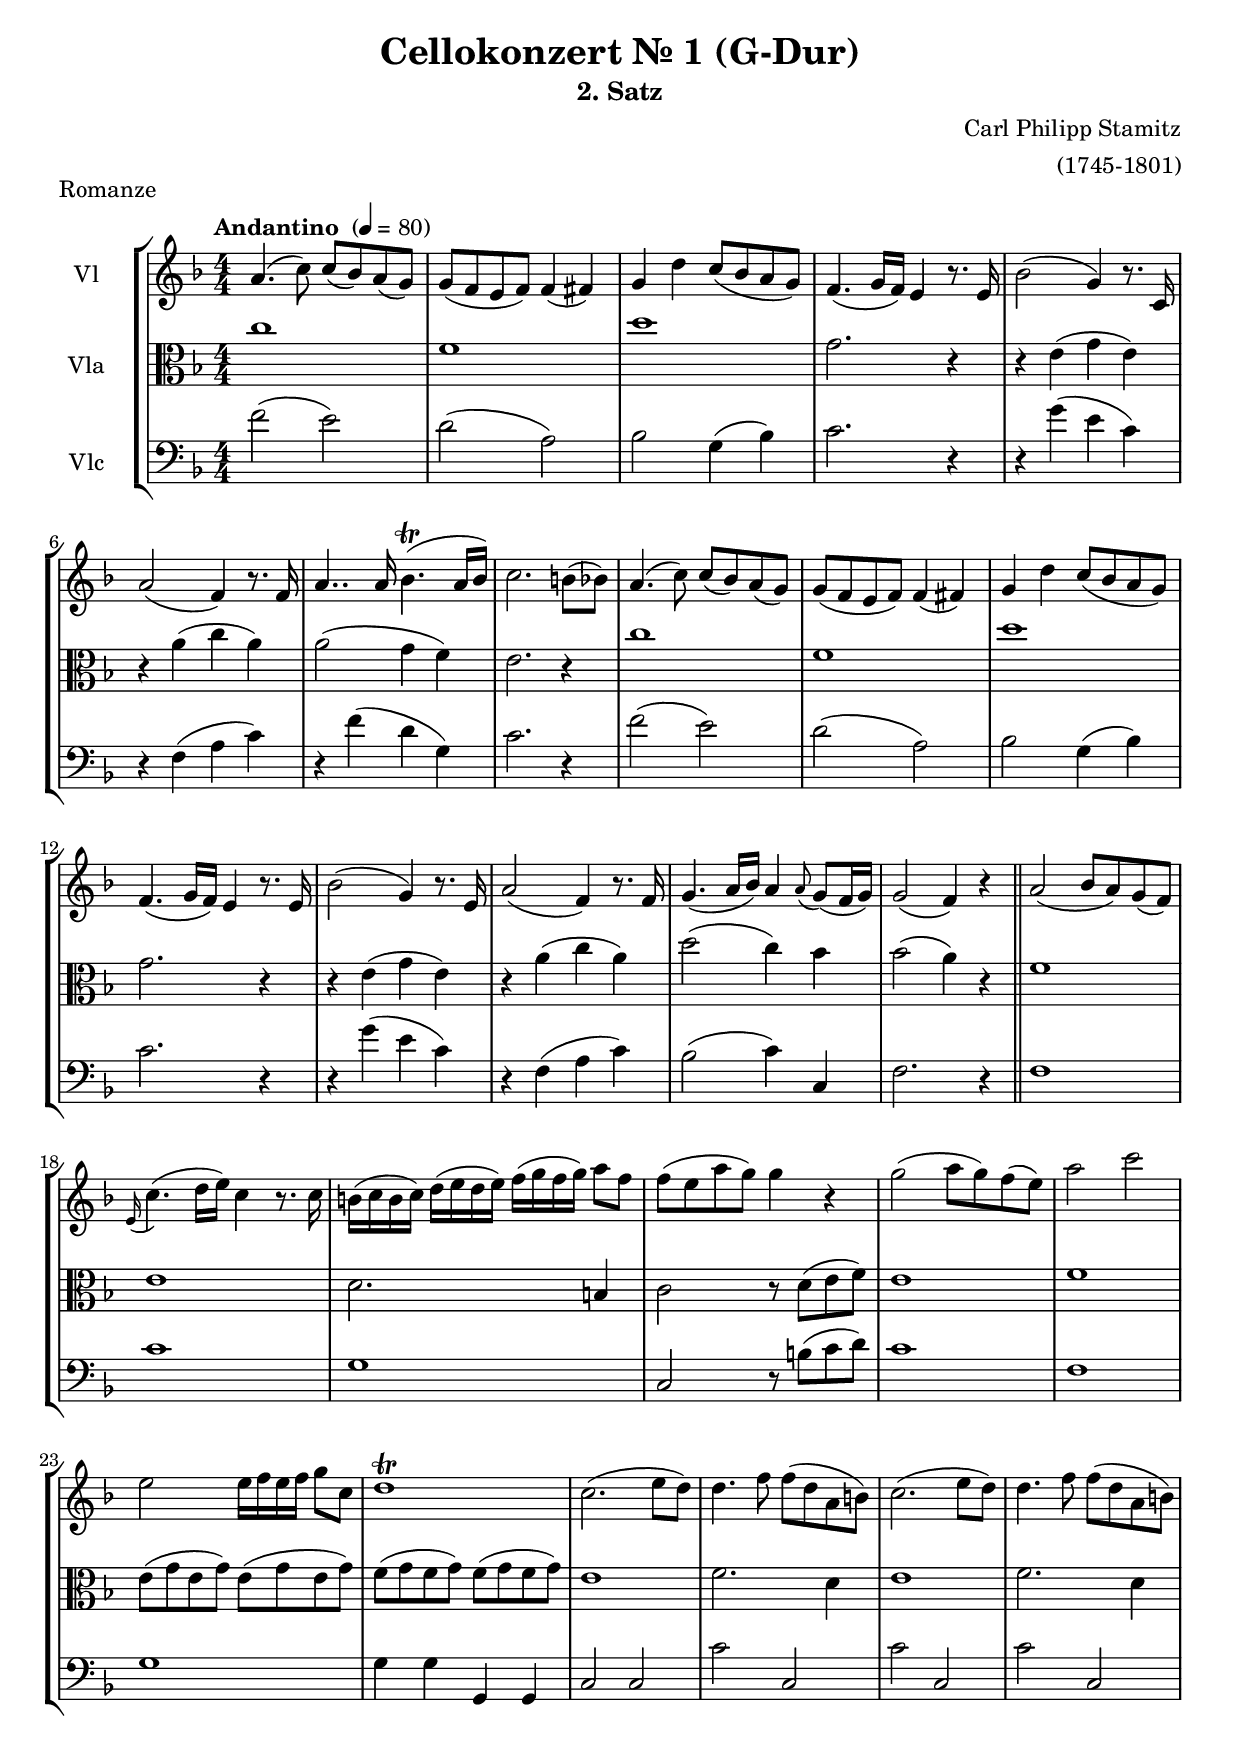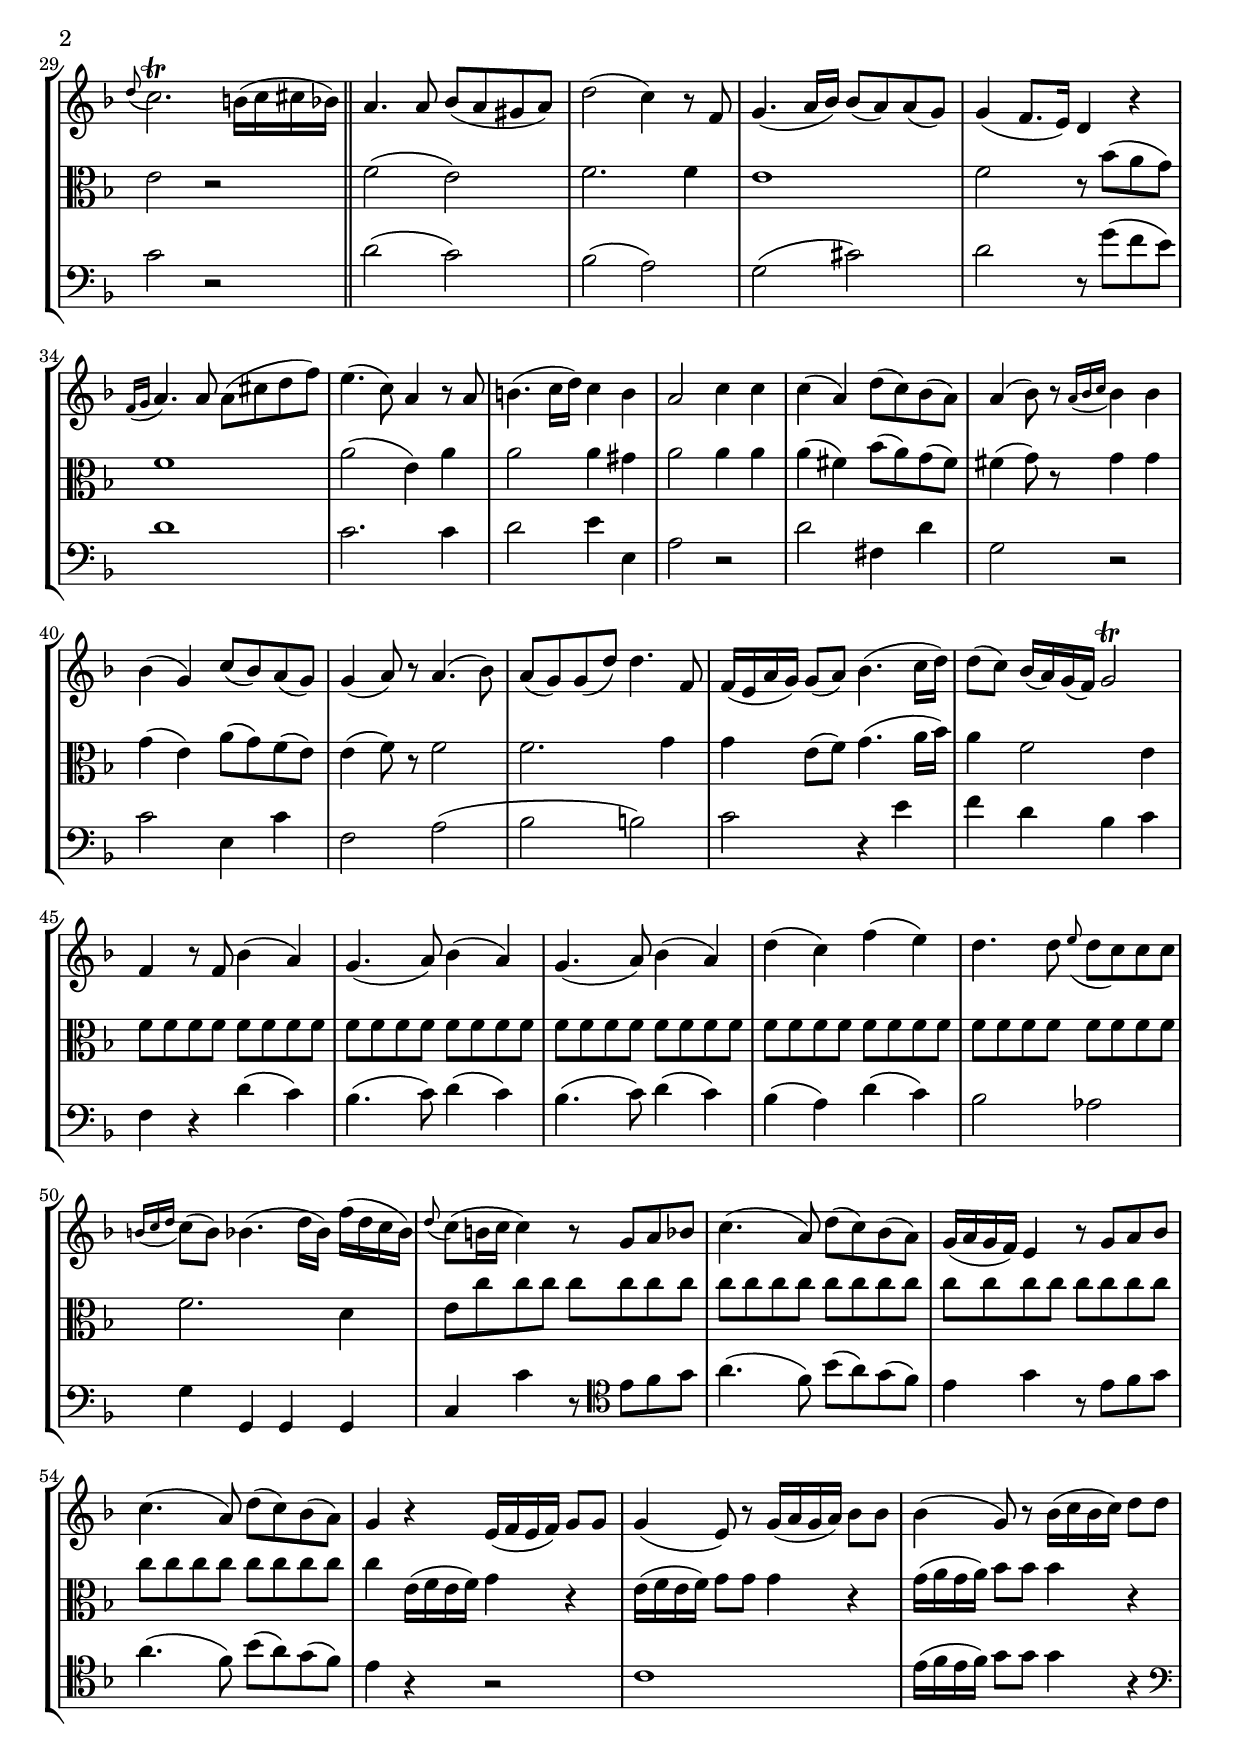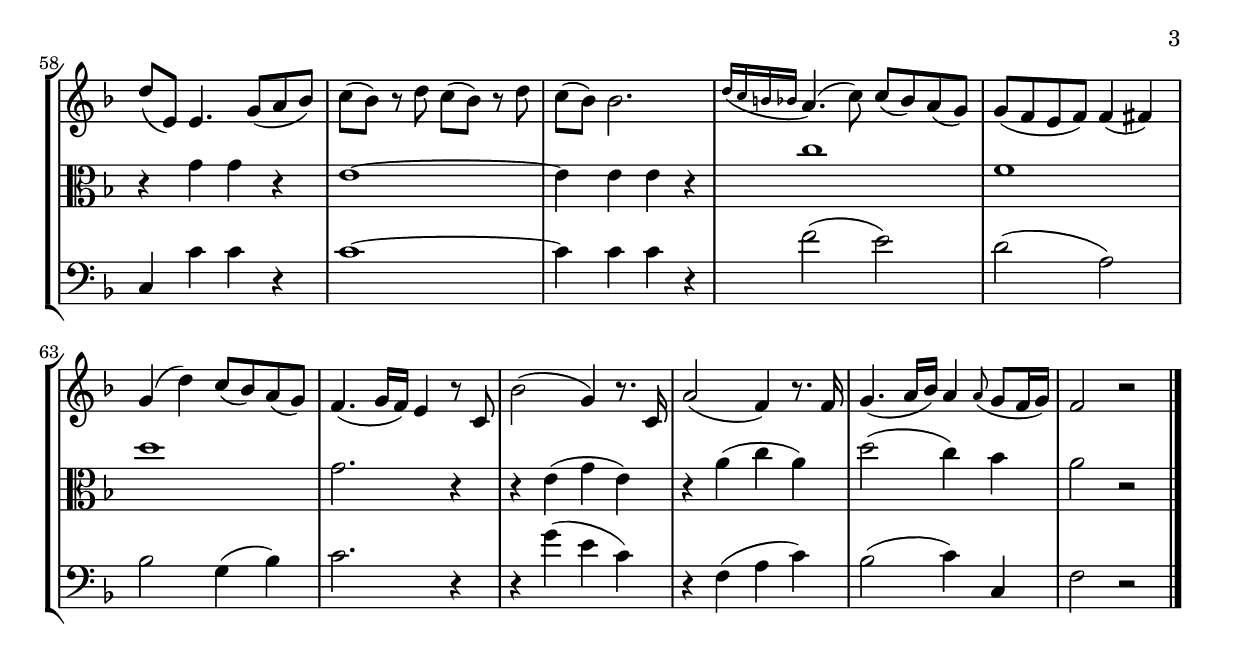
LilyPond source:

\version "2.12.1"
\include "deutsch.ly"

%{
  \paper {
    #(set-default-paper-size "a4")
    #(set-global-staff-size 18)
  }
%}

\header {
  title = "Cellokonzert Nr. 1 (G-Dur)"
  subtitle = "2. Satz"
  composer = "Carl Philipp Stamitz"
  arranger = "(1745-1801)"
  piece = "Romanze"
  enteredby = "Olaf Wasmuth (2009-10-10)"
}

voiceconsts = {
 \key b \major
 \numericTimeSignature
 \time 4/4
 \tempo "Andantino " 4=80
}

minstr = "harpsichord"
mihi = "clarinet"
%minstr = "accordion"
milo = "bassoon"

cresc = \markup \italic "cresc."
fmarc = \markup { \dynamic f \bold \italic " marcato" }

va = \relative c' {
  \voiceconsts
  \clef "treble"
  \compressFullBarRests

  d4.( f8) f( es) d( c)
  c( b a b) b4( h)
  c g' f8( es d c)
  b4.( c16 b) a4 r8. a16

  es'2( c4) r8. f,16
  d'2( b4) r8. b16
  d4.. d16 es4.\trill( d16 es)
  f2. e8( es)
  d4.( f8) f( es) d( c)

  c( b a b) b4( h)
  c g' f8( es d c)
  b4.( c16 b) a4 r8. a16
  es'2( c4) r8. a16

  d2( b4) r8. b16
  c4.( d16 es) d4 \grace d8( c8)( b16 c)
  c2( b4) r \bar "||"
  d2( es8 d) c( b)
  \grace a16( f'4.)( g16 a) f4 r8. f16

  e16( f e f) g( a g a) b( c b c) d8 b
  b( a d c) c4 r
  c2( d8 c) b( a)
  d2 f

  a, a16 b a b c8 f,
  g1\trill
  f2.( a8 g)
  g4. b8 b( g d e)
  f2.( a8 g)

  g4. b8 b( g d e)
  \grace g8( f2.)\trill e16( f fis es) \bar "||"
  d4. d8 es( d cis d)
  g2( f4) r8 b,
  c4.( d16 es) es8( d) d( c)

  c4( b8. a16) g4 r
  \grace { b16[( c] } d4.) d8 d( fis g b)
  a4.( f8) d4 r8 d
  e4.( f16 g) f4 e
  d2 f4 f

  f( d) g8( f) es( d)
  d4( es8) r \grace { d16[( es f] } es4) es
  es( c) f8( es) d( c)
  c4( d8) r d4.( es8)
  d( c) c( g') g4. b,8

  b16( a d c) c8( d) es4.( f16 g)
  g8( f) es16( d) c( b) c2\trill
  b4 r8 b es4( d)
  c4.( d8) es4( d)

  c4.( d8) es4( d)
  g( f) b( a)
  g4. g8 \grace a( g f) f f
  \grace { e16[( f g] } f8)( e) es4.( g16 es) b'( g f es)

  \grace g8( f8)( e16 f f4) r8 c d es
  f4.( d8) g( f) es( d)
  c16( d c b) a4 r8 c d es
  f4.( d8) g( f) es( d)

  c4 r a16( b a b) c8 c
  c4( a8) r c16( d c d) es8 es
  es4( c8) r es16( f es f) g8 g
  g( a,) a4. c8( d es)

  f( es) r g f( es) r g
  f( es) es2.
  \grace { g16[( f e es] } d4.)( f8) f( es) d( c)
  c( b a b) b4( h)
  c( g') f8( es) d( c)

  b4.( c16 b) a4 r8 f
  es'2( c4) r8. f,16
  d'2( b4) r8. b16
  c4.( d16 es) d4 \grace d8( c8 b16 c)
  b2 r \bar "|."
}

\include "v2.ily"
vc = \relative c' {
  \voiceconsts
  \clef "bass"
  \compressFullBarRests

  b2( a)
  g( d)
  es c4( es)
  f2. r4

  r c'( a f)
  r b,( d f)
  r b( g c,)
  f2. r4
  b2( a)

  g( d)
  es c4( es)
  f2. r4
  r c'( a f)
  r b,( d f)
  es2( f4) f,
  b2. r4 \bar "||"
  b1
  f'

  c
  f,2 r8 e'( f g)
  f1
  b,

  c
  c4 c c, c
  f2 f
  f' f,
  f' f,
  f' f,
  f' r \bar "||"
  g( f)
  es( d)
  c( fis)

  g r8 c( b a)
  g1
  f2. f4
  g2 a4 a,
  d2 r

  g h,4 g'
  c,2 r
  f a,4 f'
  b,2 d(
  es e)

  f r4 a
  b g es f
  b, r g'( f)
  es4.( f8) g4( f)

  es4.( f8) g4( f)
  es( d) g( f)
  es2 des
  c4 c, c c

  f f' r8 \clef "tenor" a b c
  d4.( b8) es( d) c( b)
  a4 c r8 a b c
  d4.( b8) es( d) c( b)

  a4 r r2
  f1
  a16( b a b) c8 c c4 r \clef "bass"
  f,, f' f r

  f1~
  f4 f f r
  b2( a)
  g( d)
  es c4( es)

  f2. r4
  r c'( a f)
  r b,( d f)
  es2( f4) f,
  b2 r \bar "|."
}


music = \new StaffGroup <<
      \new Staff {
        \set Staff.midiInstrument = \mihi
        \set Staff.instrumentName = #"Vl"
        \transpose b f' { \va }
      }

      \new Staff {
        \set Staff.midiInstrument = \mihi
        \set Staff.instrumentName = #"Vla"
        \transpose b f' { \vb }
      }

      \new Staff {
        \set Staff.midiInstrument = \milo
        \set Staff.instrumentName = #"Vlc"
        \transpose b f' { \vc }
      }
>>

\book {
  \score {
    \music
    \layout {}
  }

  \score {
    \unfoldRepeats \music

    \midi {
      \context {
        \Score
        tempoWholesPerMinute = #(ly:make-moment 80 4)
      }
    }
  }
}
